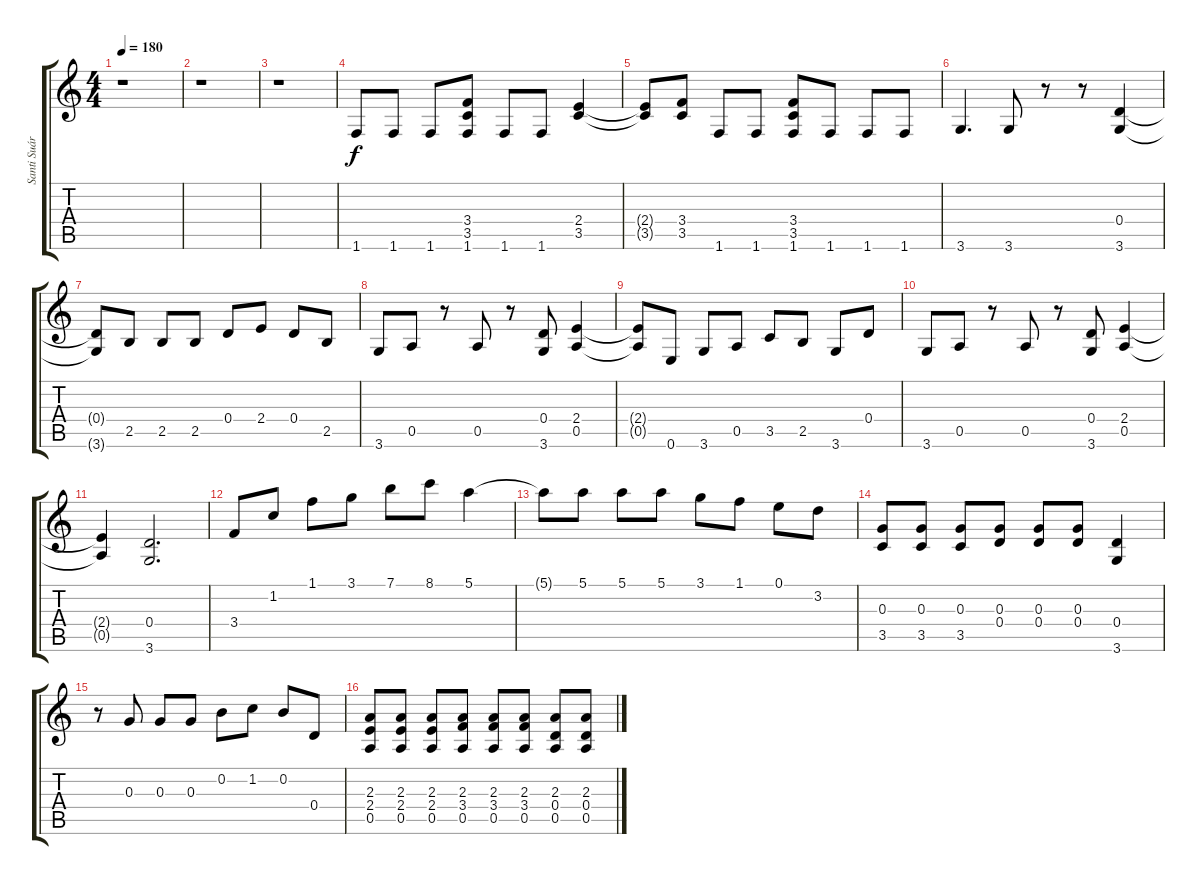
\track ("Santi Suárez" "Santi Suár") {instrument overdrivenguitar}
\staff {score tabs}
\tuning (E4 B3 G3 D3 A2 E2) {hide}
\ts (4 4)
\tempo 180
\clef g2
\ks c
r.1{dy f} |
r.1 |
r.1 |
1.6.8 1.6.8 1.6.8 (3.4 3.5 1.6).8 1.6.8 1.6.8 (2.4 3.5).4 |
(2.4{t} 3.5{t}).8 (3.4 3.5).8 1.6.8 1.6.8 (3.4 3.5 1.6).8 1.6.8 1.6.8 1.6.8 |
3.6.4{d} 3.6.8 r.8 r.8 (0.4 3.6).4 |
(0.4{t} 3.6{t}).8 2.5.8 2.5.8 2.5.8 0.4.8 2.4.8 0.4.8 2.5.8 |
3.6.8 0.5.8 r.8 0.5.8 r.8 (0.4 3.6).8 (2.4 0.5).4 |
(2.4{t} 0.5{t}).8 0.6.8 3.6.8 0.5.8 3.5.8 2.5.8 3.6.8 0.4.8 |
3.6.8 0.5.8 r.8 0.5.8 r.8 (0.4 3.6).8 (2.4 0.5).4 |
(2.4{t} 0.5{t}).4 (0.4 3.6).2{d} |
3.4.8 1.2.8 1.1.8 3.1.8 7.1.8 8.1.8 5.1.4 |
5.1{t}.8 5.1.8 5.1.8 5.1.8 3.1.8 1.1.8 0.1.8 3.2.8 |
(0.3 3.5).8 (0.3 3.5).8 (0.3 3.5).8 (0.3 0.4).8 (0.3 0.4).8 (0.3 0.4).8 (0.4 3.6).4 |
r.8 0.3.8 0.3.8 0.3.8 0.2.8 1.2.8 0.2.8 0.4.8 |
(2.3 2.4 0.5).8 (2.3 2.4 0.5).8 (2.3 2.4 0.5).8 (2.3 3.4 0.5).8 (2.3 3.4 0.5).8 (2.3 3.4 0.5).8 (2.3 0.4 0.5).8 (2.3 0.4 0.5).8
